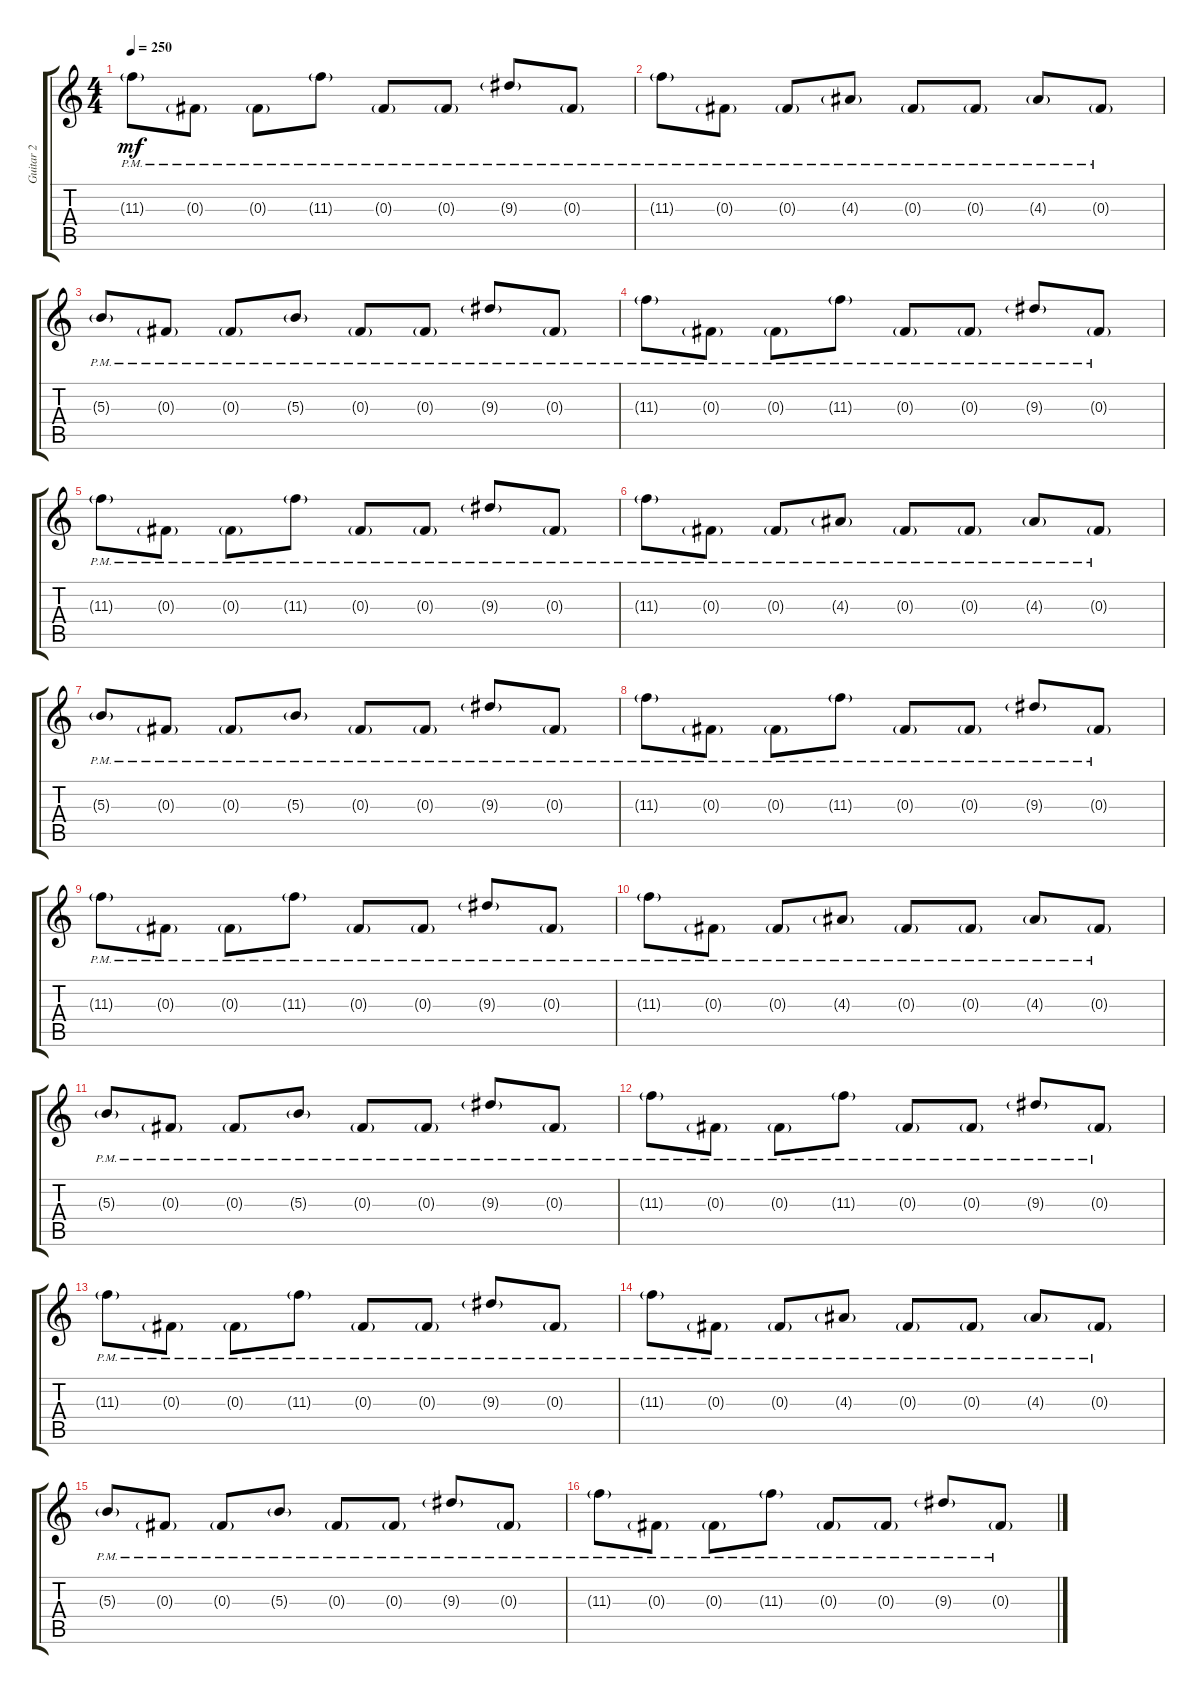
\track ("Guitar 2" "Guitar 2") {instrument acousticguitarsteel}
\staff {score tabs}
\tuning (Eb4 Bb3 Gb3 Db3 Ab2 Eb2) {hide}
\ts (4 4)
\tempo 250
\clef g2
\ks c
11.3{g pm}.8{dy mf} 0.3{g pm}.8 0.3{g pm}.8 11.3{g pm}.8 0.3{g pm}.8 0.3{g pm}.8 9.3{g pm}.8 0.3{g pm}.8 |
11.3{g pm}.8 0.3{g pm}.8 0.3{g pm}.8 4.3{g pm}.8 0.3{g pm}.8 0.3{g pm}.8 4.3{g pm}.8 0.3{g pm}.8 |
5.3{g pm}.8 0.3{g pm}.8 0.3{g pm}.8 5.3{g pm}.8 0.3{g pm}.8 0.3{g pm}.8 9.3{g pm}.8 0.3{g pm}.8 |
11.3{g pm}.8 0.3{g pm}.8 0.3{g pm}.8 11.3{g pm}.8 0.3{g pm}.8 0.3{g pm}.8 9.3{g pm}.8 0.3{g pm}.8 |
11.3{g pm}.8 0.3{g pm}.8 0.3{g pm}.8 11.3{g pm}.8 0.3{g pm}.8 0.3{g pm}.8 9.3{g pm}.8 0.3{g pm}.8 |
11.3{g pm}.8 0.3{g pm}.8 0.3{g pm}.8 4.3{g pm}.8 0.3{g pm}.8 0.3{g pm}.8 4.3{g pm}.8 0.3{g pm}.8 |
5.3{g pm}.8 0.3{g pm}.8 0.3{g pm}.8 5.3{g pm}.8 0.3{g pm}.8 0.3{g pm}.8 9.3{g pm}.8 0.3{g pm}.8 |
11.3{g pm}.8 0.3{g pm}.8 0.3{g pm}.8 11.3{g pm}.8 0.3{g pm}.8 0.3{g pm}.8 9.3{g pm}.8 0.3{g pm}.8 |
11.3{g pm}.8 0.3{g pm}.8 0.3{g pm}.8 11.3{g pm}.8 0.3{g pm}.8 0.3{g pm}.8 9.3{g pm}.8 0.3{g pm}.8 |
11.3{g pm}.8 0.3{g pm}.8 0.3{g pm}.8 4.3{g pm}.8 0.3{g pm}.8 0.3{g pm}.8 4.3{g pm}.8 0.3{g pm}.8 |
5.3{g pm}.8 0.3{g pm}.8 0.3{g pm}.8 5.3{g pm}.8 0.3{g pm}.8 0.3{g pm}.8 9.3{g pm}.8 0.3{g pm}.8 |
11.3{g pm}.8 0.3{g pm}.8 0.3{g pm}.8 11.3{g pm}.8 0.3{g pm}.8 0.3{g pm}.8 9.3{g pm}.8 0.3{g pm}.8 |
11.3{g pm}.8 0.3{g pm}.8 0.3{g pm}.8 11.3{g pm}.8 0.3{g pm}.8 0.3{g pm}.8 9.3{g pm}.8 0.3{g pm}.8 |
11.3{g pm}.8 0.3{g pm}.8 0.3{g pm}.8 4.3{g pm}.8 0.3{g pm}.8 0.3{g pm}.8 4.3{g pm}.8 0.3{g pm}.8 |
5.3{g pm}.8 0.3{g pm}.8 0.3{g pm}.8 5.3{g pm}.8 0.3{g pm}.8 0.3{g pm}.8 9.3{g pm}.8 0.3{g pm}.8 |
11.3{g pm}.8 0.3{g pm}.8 0.3{g pm}.8 11.3{g pm}.8 0.3{g pm}.8 0.3{g pm}.8 9.3{g pm}.8 0.3{g pm}.8
